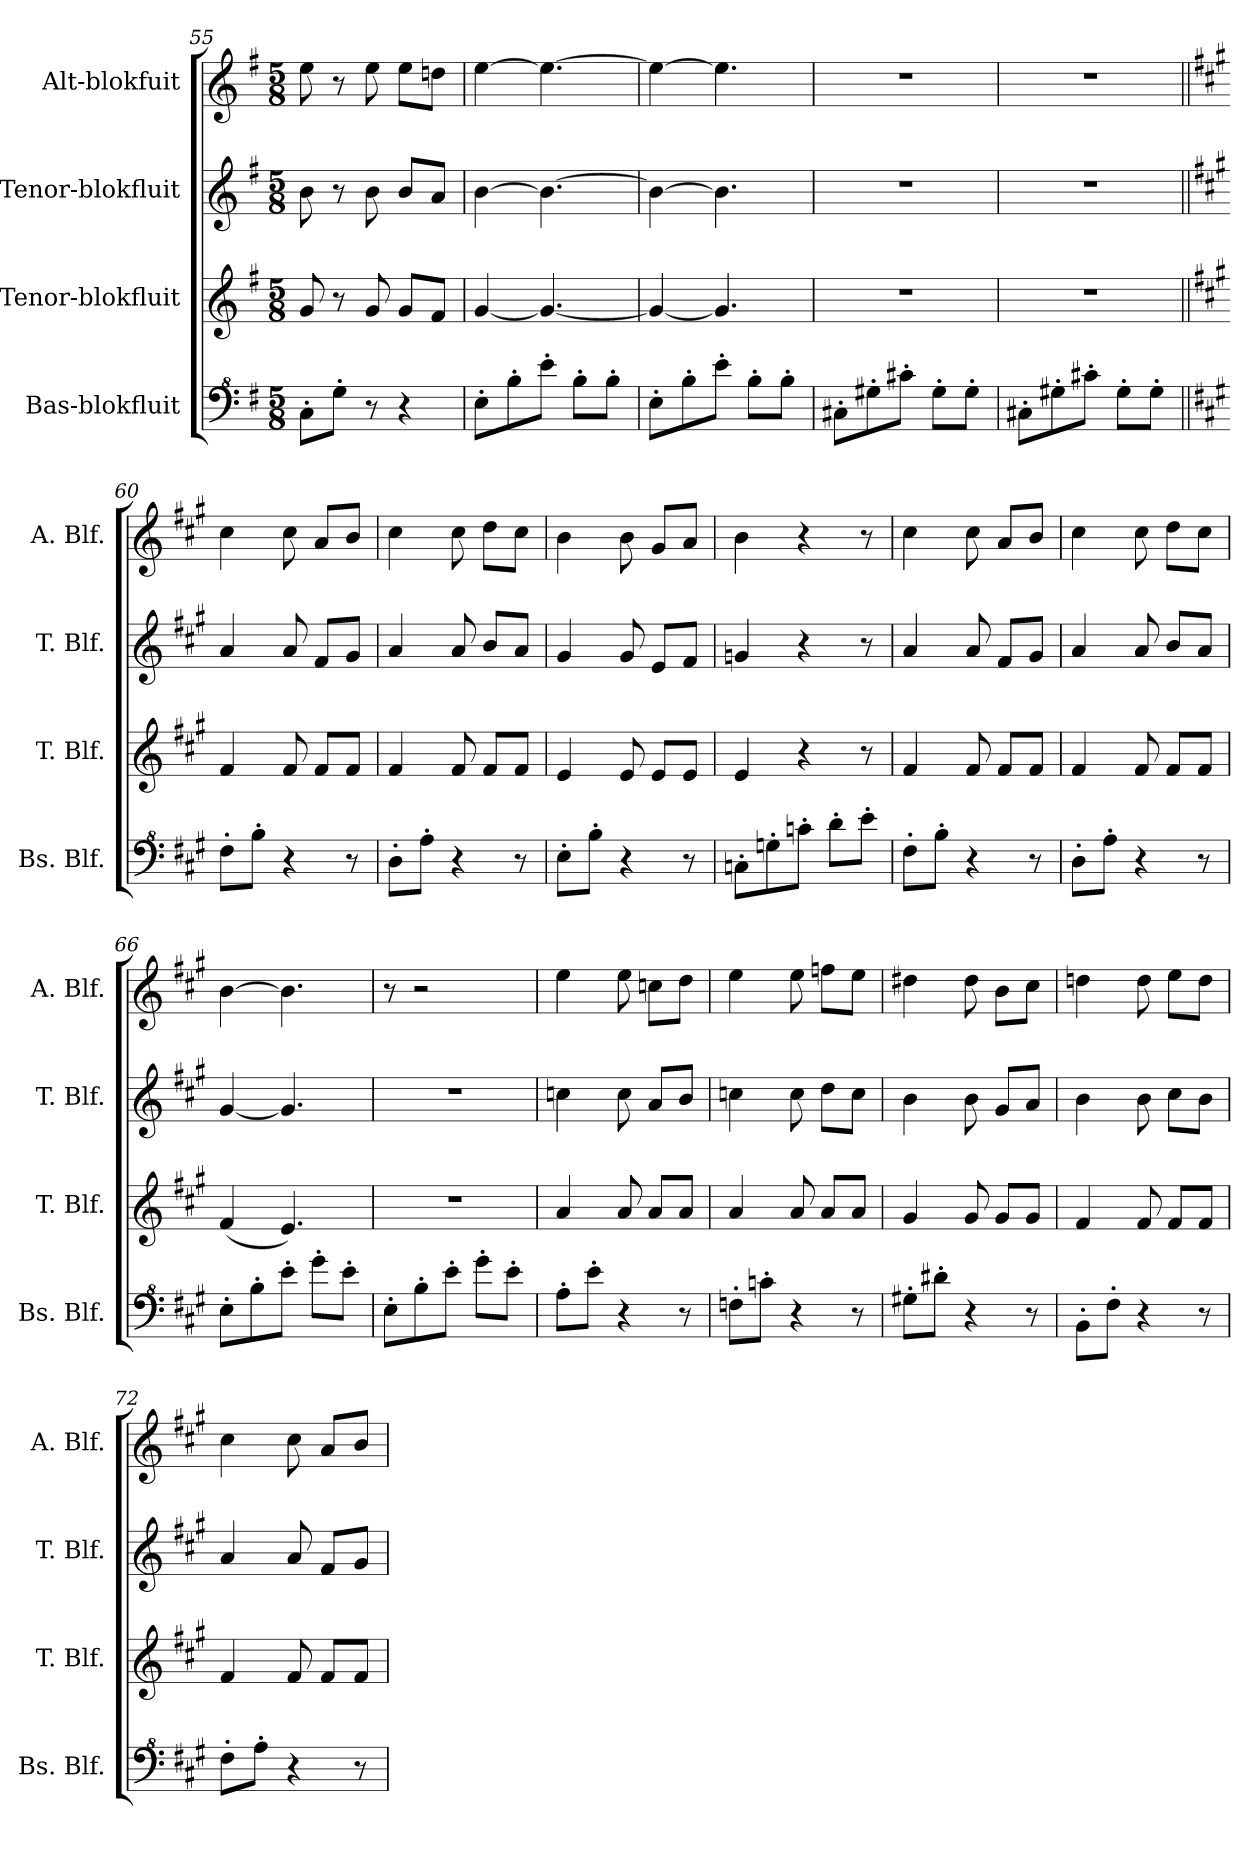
**kern	**kern	**kern	**kern
*part4	*part3	*part2	*part1
*staff4	*staff3	*staff2	*staff1
*I"Bas-blokfluit	*I"Tenor-blokfluit	*I"Tenor-blokfluit	*I"Alt-blokfuit
*I'Bs. Blf.	*I'T. Blf.	*I'T. Blf.	*I'A. Blf.
*clefF^4	*clefG2	*clefG2	*clefG2
*k[f#]	*k[f#]	*k[f#]	*k[f#]
*M5/8	*M5/8	*M5/8	*M5/8
=55	=55	=55	=55
8c'\L	8g/	8b\	8ee\
8g'\J	8r	8r	8r
8r	8g/	8b\	8ee\
4r	8g/L	8b/L	8ee\L
.	8f#/J	8a/J	8ddn\J
!!LO:PB:g=z
=56	=56	=56	=56
8e'\L	[4g/	[4b\	[4ee\
8b'\	.	.	.
8ee'\J	4.g/_	4.b\_	4.ee\_
8b'\L	.	.	.
8b'\J	.	.	.
=57	=57	=57	=57
8e'\L	4g/_	4b\_	4ee\_
8b'\	.	.	.
8ee'\J	4.g/]	4.b\]	4.ee\]
8b'\L	.	.	.
8b'\J	.	.	.
=58	=58	=58	=58
8c#X'\L	8%5r	8%5r	8%5r
8g#X'\	.	.	.
8cc#X'\J	.	.	.
8g#'\L	.	.	.
8g#'\J	.	.	.
=59	=59	=59	=59
8c#X'\L	8%5r	8%5r	8%5r
8g#X'\	.	.	.
8cc#X'\J	.	.	.
8g#'\L	.	.	.
8g#'\J	.	.	.
=60||	=60||	=60||	=60||
*k[f#c#g#]	*k[f#c#g#]	*k[f#c#g#]	*k[f#c#g#]
8f#'\L	4f#/	4a/	4cc#\
8b'\J	.	.	.
4r	8f#/	8a/	8cc#\
.	8f#/L	8f#/L	8a/L
8r	8f#/J	8g#/J	8b/J
=61	=61	=61	=61
8d'\L	4f#/	4a/	4cc#\
8a'\J	.	.	.
4r	8f#/	8a/	8cc#\
.	8f#/L	8b/L	8dd\L
8r	8f#/J	8a/J	8cc#\J
!!LO:LB:g=z
=62	=62	=62	=62
8e'\L	4e/	4g#/	4b\
8b'\J	.	.	.
4r	8e/	8g#/	8b\
.	8e/L	8e/L	8g#/L
8r	8e/J	8f#/J	8a/J
=63	=63	=63	=63
8cn'\L	4e/	4gn/	4b\
8gn'\	.	.	.
8ccn'\J	4r	4r	4r
8dd'\L	.	.	.
8ee'\J	8r	8r	8r
=64	=64	=64	=64
8f#'\L	4f#/	4a/	4cc#\
8b'\J	.	.	.
4r	8f#/	8a/	8cc#\
.	8f#/L	8f#/L	8a/L
8r	8f#/J	8g#/J	8b/J
=65	=65	=65	=65
8d'\L	4f#/	4a/	4cc#\
8a'\J	.	.	.
4r	8f#/	8a/	8cc#\
.	8f#/L	8b/L	8dd\L
8r	8f#/J	8a/J	8cc#\J
=66	=66	=66	=66
8e'\L	(4f#/	[4g#/	[4b\
8b'\	.	.	.
8ee'\J	4.e/)	4.g#/]	4.b\]
8gg#'\L	.	.	.
8ee'\J	.	.	.
=67	=67	=67	=67
8e'\L	8%5r	8%5r	8r
8b'\	.	.	2r
8ee'\J	.	.	.
8gg#'\L	.	.	.
8ee'\J	.	.	.
!!LO:LB:g=z
=68	=68	=68	=68
8a'\L	4a/	4ccn\	4ee\
8ee'\J	.	.	.
4r	8a/	8cc\	8ee\
.	8a/L	8a/L	8ccn\L
8r	8a/J	8b/J	8dd\J
=69	=69	=69	=69
8fn'\L	4a/	4ccn\	4ee\
8ccn'\J	.	.	.
4r	8a/	8cc\	8ee\
.	8a/L	8dd\L	8ffn\L
8r	8a/J	8cc\J	8ee\J
=70	=70	=70	=70
8g#X'\L	4g#/	4b\	4dd#X\
8dd#X'\J	.	.	.
4r	8g#/	8b\	8dd#\
.	8g#/L	8g#/L	8b\L
8r	8g#/J	8a/J	8cc#\J
=71	=71	=71	=71
8B'\L	4f#/	4b\	4ddn\
8f#'\J	.	.	.
4r	8f#/	8b\	8dd\
.	8f#/L	8cc#\L	8ee\L
8r	8f#/J	8b\J	8dd\J
=72	=72	=72	=72
8f#'\L	4f#/	4a/	4cc#\
8a'\J	.	.	.
4r	8f#/	8a/	8cc#\
.	8f#/L	8f#/L	8a/L
8r	8f#/J	8g#/J	8b/J
=	=	=	=
*-	*-	*-	*-
